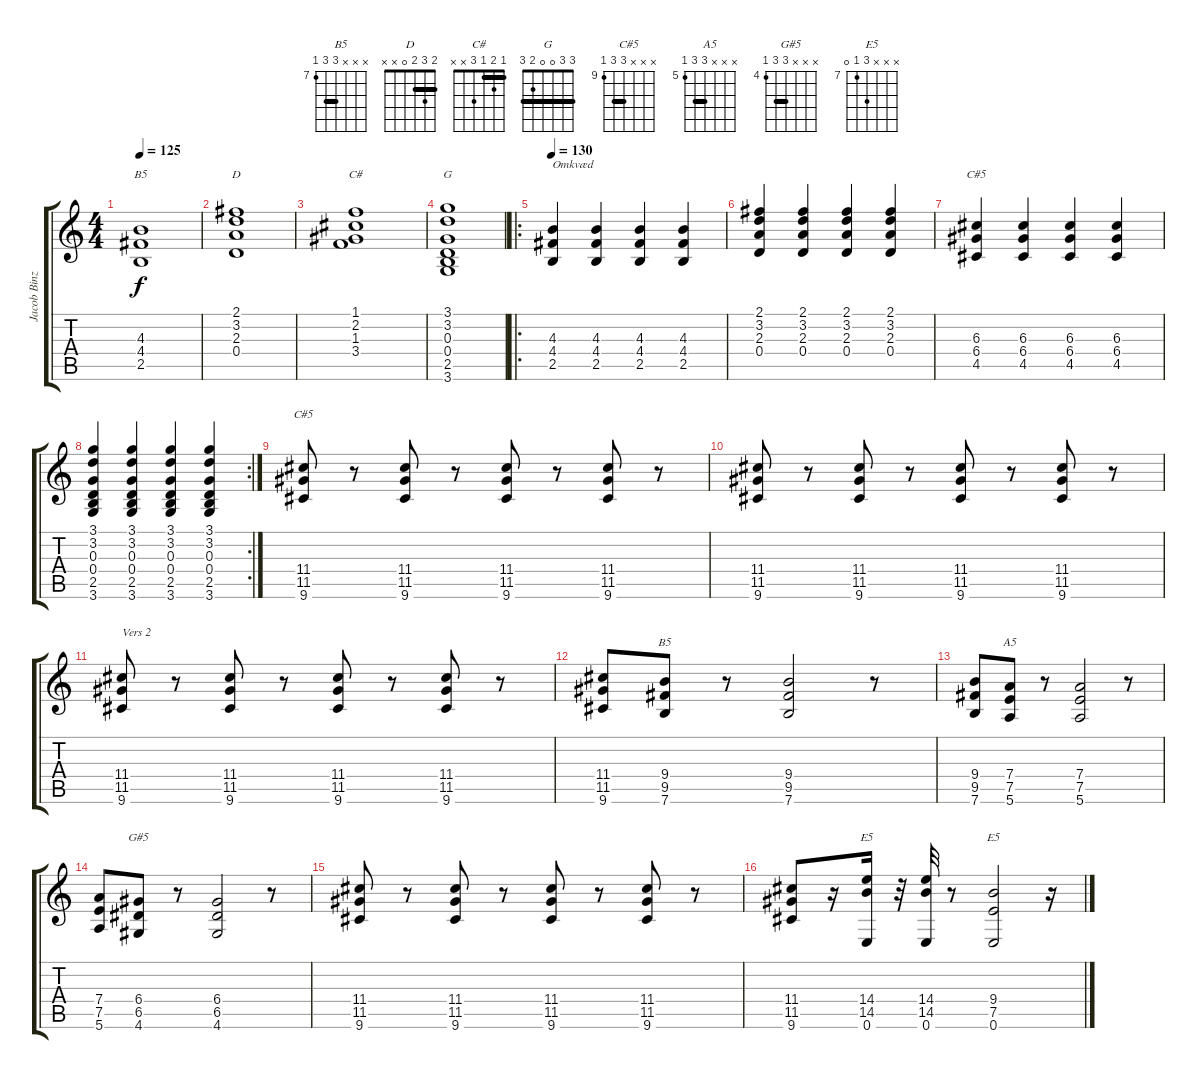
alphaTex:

\track ("Jacob Binzer (Lead guitar)" "Jacob Binz") {instrument overdrivenguitar}
\staff {score tabs}
\tuning (E4 B3 G3 D3 A2 E2) {hide}
\chord ("B5" x x 4 4 2 x) {barre 4}
\chord ("D" 2 3 2 0 x x) {barre 2}
\chord ("C#" 1 2 1 3 x x) {barre 1}
\chord ("G" 3 3 0 0 2 3) {barre 3}
\chord ("C#5" x x 6 6 4 x) {firstfret 4 barre 6}
\chord ("C#5" x x x 11 11 9) {firstfret 9 barre 11}
\chord ("B5" x x x 9 9 7) {firstfret 7 barre 9}
\chord ("A5" x x x 7 7 5) {firstfret 5 barre 7}
\chord ("G#5" x x x 6 6 4) {firstfret 4 barre 6}
\chord ("E5" x x x 14 14 0) {firstfret 14 barre 14}
\chord ("E5" x x x 9 7 0) {firstfret 7}
\ts (4 4)
\tempo 125
\clef g2
\ks c
(4.3 4.4 2.5).1{ch "B5" dy f} |
(2.1 3.2 2.3 0.4).1{ch "D"} |
(1.1 2.2 1.3 3.4).1{ch "C#"} |
(3.1 3.2 0.3 0.4 2.5 3.6).1{ch "G"} |
\ro
\tempo 130
(4.3 4.4 2.5).4{txt "Omkvæd" instrument overdrivenguitar} (4.3 4.4 2.5).4 (4.3 4.4 2.5).4 (4.3 4.4 2.5).4 |
(2.1 3.2 2.3 0.4).4 (2.1 3.2 2.3 0.4).4 (2.1 3.2 2.3 0.4).4 (2.1 3.2 2.3 0.4).4 |
(6.3 6.4 4.5).4{ch "C#5"} (6.3 6.4 4.5).4 (6.3 6.4 4.5).4 (6.3 6.4 4.5).4 |
\rc 2
(3.1 3.2 0.3 0.4 2.5 3.6).4 (3.1 3.2 0.3 0.4 2.5 3.6).4 (3.1 3.2 0.3 0.4 2.5 3.6).4 (3.1 3.2 0.3 0.4 2.5 3.6).4 |
(11.4 11.5 9.6).8{ch "C#5"} r.8 (11.4 11.5 9.6).8 r.8 (11.4 11.5 9.6).8 r.8 (11.4 11.5 9.6).8 r.8 |
(11.4 11.5 9.6).8 r.8 (11.4 11.5 9.6).8 r.8 (11.4 11.5 9.6).8 r.8 (11.4 11.5 9.6).8 r.8 |
(11.4 11.5 9.6).8{txt "Vers 2"} r.8 (11.4 11.5 9.6).8 r.8 (11.4 11.5 9.6).8 r.8 (11.4 11.5 9.6).8 r.8 |
(11.4 11.5 9.6).8 (9.4 9.5 7.6).8{ch "B5"} r.8 (9.4 9.5 7.6).2 r.8 |
(9.4 9.5 7.6).8 (7.4 7.5 5.6).8{ch "A5"} r.8 (7.4 7.5 5.6).2 r.8 |
(7.4 7.5 5.6).8 (6.4 6.5 4.6).8{ch "G#5"} r.8 (6.4 6.5 4.6).2 r.8 |
(11.4 11.5 9.6).8 r.8 (11.4 11.5 9.6).8 r.8 (11.4 11.5 9.6).8 r.8 (11.4 11.5 9.6).8 r.8 |
(11.4 11.5 9.6).8 r.16 (14.4 14.5 0.6).16{ch "E5"} r.32 (14.4 14.5 0.6).32 r.8 (9.4 7.5 0.6).2{ch "E5"} r.16
